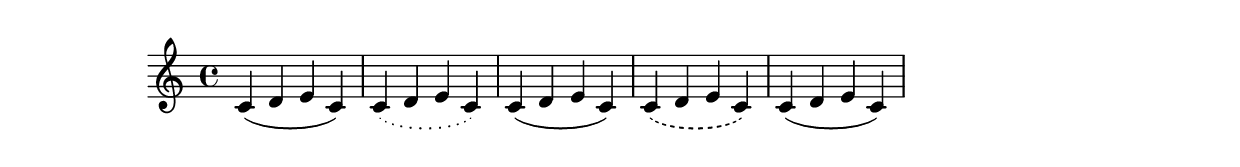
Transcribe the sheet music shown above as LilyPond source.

%% DO NOT EDIT this file manually; it is automatically
%% generated from LSR http://lsr.dsi.unimi.it
%% Make any changes in LSR itself, or in Documentation/snippets/new/ ,
%% and then run scripts/auxiliar/makelsr.py
%%
%% This file is in the public domain.
\version "2.14.2"

\header {
%% Translation of GIT committish: f5cfaf8ef4ac347702f554af0944ef0d8396e73a
  texidocfr = "
Une liaison d'articulation peut se présenter sous la forme d'un trait
continu ou discontinu, voire en pointillé.

"
  doctitlefr = "Modification de l'aspect des liaisons d'articulation"

  lsrtags = "editorial-annotations, really-simple, connecting-notes, expressive-marks"


%% Translation of GIT committish: b482c3e5b56c3841a88d957e0ca12964bd3e64fa
  texidoces = "
Se puede cambiar el aspecto de las ligaduras de expresión de
continuas a punteadas o intermitentes.

"
  doctitlees = "Modificar el aspecto continuo de una ligadura de expresión a punteado o intermitente"

  texidoc = "
The appearance of slurs may be changed from solid to dotted or dashed.

"
  doctitle = "Changing the appearance of a slur from solid to dotted or dashed"
} % begin verbatim


\relative c' {
  c4( d e c)
  \slurDotted
  c4( d e c)
  \slurSolid
  c4( d e c)
  \slurDashed
  c4( d e c)
  \slurSolid
  c4( d e c)
}


